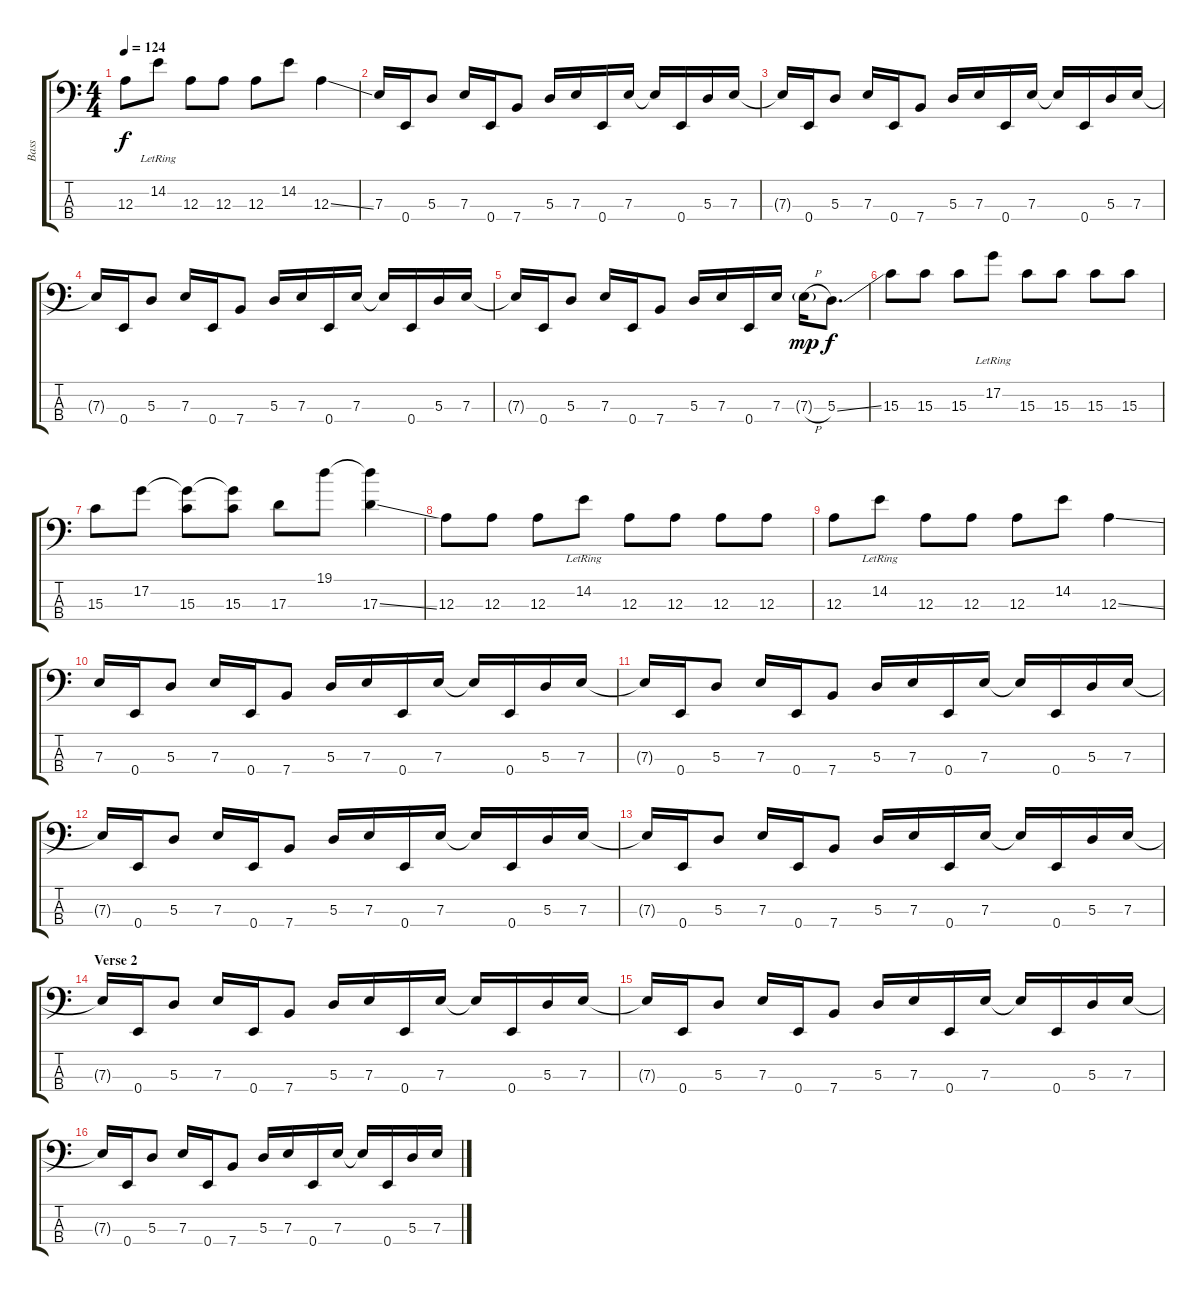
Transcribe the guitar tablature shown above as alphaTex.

\track ("Bass" "Bass") {instrument electricbassfinger}
\staff {score tabs}
\tuning (G2 D2 A1 E1) {hide}
\ts (4 4)
\tempo 124
\clef f4
\ks c
12.3.8{dy f} 14.2{lr}.8 12.3.8 12.3.8 12.3.8 14.2.8 12.3{ss}.4 |
7.3.16 0.4.16 5.3.8 7.3.16 0.4.16 7.4.8 5.3.16 7.3.16 0.4.16 7.3.16 7.3{t}.16 0.4.16 5.3.16 7.3.16 |
7.3{t}.16 0.4.16 5.3.8 7.3.16 0.4.16 7.4.8 5.3.16 7.3.16 0.4.16 7.3.16 7.3{t}.16 0.4.16 5.3.16 7.3.16 |
7.3{t}.16 0.4.16 5.3.8 7.3.16 0.4.16 7.4.8 5.3.16 7.3.16 0.4.16 7.3.16 7.3{t}.16 0.4.16 5.3.16 7.3.16 |
7.3{t}.16 0.4.16 5.3.8 7.3.16 0.4.16 7.4.8 5.3.16 7.3.16 0.4.16 7.3.16 7.3{h g}.16{dy mp} 5.3{ss}.8{d dy f} |
15.3.8 15.3.8 15.3.8 17.2{lr}.8 15.3.8 15.3.8 15.3.8 15.3.8 |
15.3.8 17.2.8 (17.2{t} 15.3).8 (17.2{t} 15.3).8 17.3.8 19.1.8 (19.1{t} 17.3{ss}).4 |
12.3.8 12.3.8 12.3.8 14.2{lr}.8 12.3.8 12.3.8 12.3.8 12.3.8 |
12.3.8 14.2{lr}.8 12.3.8 12.3.8 12.3.8 14.2.8 12.3{ss}.4 |
7.3.16 0.4.16 5.3.8 7.3.16 0.4.16 7.4.8 5.3.16 7.3.16 0.4.16 7.3.16 7.3{t}.16 0.4.16 5.3.16 7.3.16 |
7.3{t}.16 0.4.16 5.3.8 7.3.16 0.4.16 7.4.8 5.3.16 7.3.16 0.4.16 7.3.16 7.3{t}.16 0.4.16 5.3.16 7.3.16 |
7.3{t}.16 0.4.16 5.3.8 7.3.16 0.4.16 7.4.8 5.3.16 7.3.16 0.4.16 7.3.16 7.3{t}.16 0.4.16 5.3.16 7.3.16 |
7.3{t}.16 0.4.16 5.3.8 7.3.16 0.4.16 7.4.8 5.3.16 7.3.16 0.4.16 7.3.16 7.3{t}.16 0.4.16 5.3.16 7.3.16 |
\section ("" "Verse 2")
7.3{t}.16 0.4.16 5.3.8 7.3.16 0.4.16 7.4.8 5.3.16 7.3.16 0.4.16 7.3.16 7.3{t}.16 0.4.16 5.3.16 7.3.16 |
7.3{t}.16 0.4.16 5.3.8 7.3.16 0.4.16 7.4.8 5.3.16 7.3.16 0.4.16 7.3.16 7.3{t}.16 0.4.16 5.3.16 7.3.16 |
7.3{t}.16 0.4.16 5.3.8 7.3.16 0.4.16 7.4.8 5.3.16 7.3.16 0.4.16 7.3.16 7.3{t}.16 0.4.16 5.3.16 7.3.16
